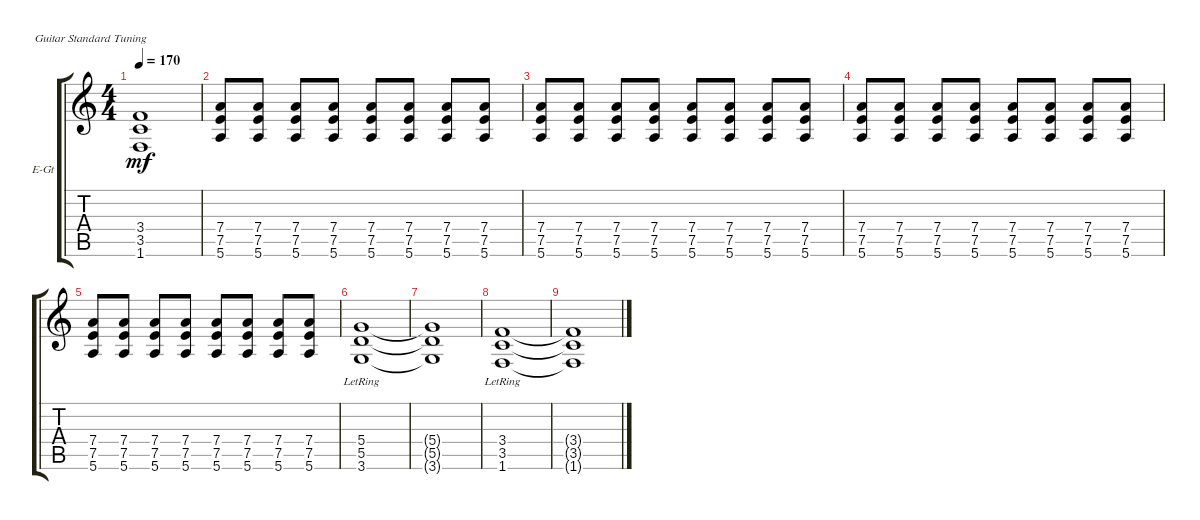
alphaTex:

\defaultSystemsLayout 4
\bracketExtendMode groupsimilarinstruments
\firstSystemTrackNameOrientation horizontal
\otherSystemsTrackNameOrientation horizontal
\track ("Electric Guitar" "E-Gt") {instrument distortionguitar}
\staff {score tabs}
\tuning (E4 B3 G3 D3 A2 E2)
\ts (4 4)
\tempo 170
\clef g2
\ks c
(3.5{t} 1.6{t} 3.4{t}).1{dy mf} |
(5.6 7.5 7.4).8 (5.6 7.5 7.4).8 (5.6 7.5 7.4).8 (5.6 7.5 7.4).8 (5.6 7.5 7.4).8 (5.6 7.5 7.4).8 (5.6 7.5 7.4).8 (5.6 7.5 7.4).8 |
(5.6 7.5 7.4).8 (5.6 7.5 7.4).8 (5.6 7.5 7.4).8 (5.6 7.5 7.4).8 (5.6 7.5 7.4).8 (5.6 7.5 7.4).8 (5.6 7.5 7.4).8 (5.6 7.5 7.4).8 |
(5.6 7.5 7.4).8 (5.6 7.5 7.4).8 (5.6 7.5 7.4).8 (5.6 7.5 7.4).8 (5.6 7.5 7.4).8 (5.6 7.5 7.4).8 (5.6 7.5 7.4).8 (5.6 7.5 7.4).8 |
(5.6 7.5 7.4).8 (5.6 7.5 7.4).8 (5.6 7.5 7.4).8 (5.6 7.5 7.4).8 (5.6 7.5 7.4).8 (5.6 7.5 7.4).8 (5.6 7.5 7.4).8 (5.6 7.5 7.4).8 |
(3.6{lr} 5.5{lr} 5.4{lr}).1 |
(3.6{t} 5.5{t} 5.4{t}).1 |
(3.5{lr} 1.6{lr} 3.4{lr}).1 |
(3.5{t} 1.6{t} 3.4{t}).1
